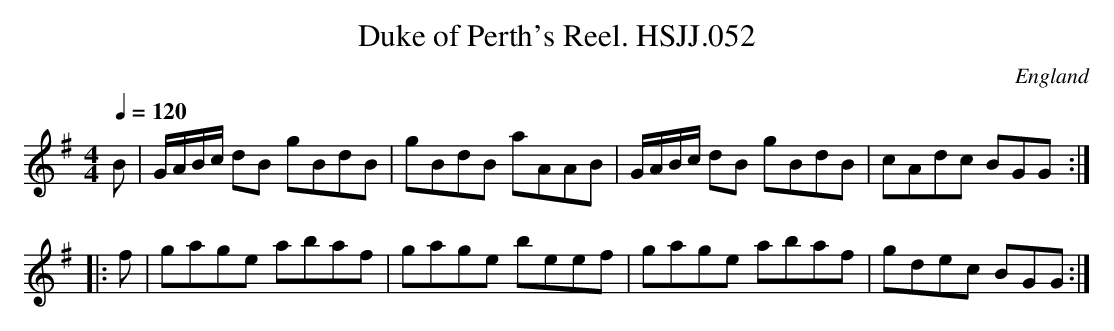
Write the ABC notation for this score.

X:1
T:Duke of Perth's Reel. HSJJ.052
L:1/8
M:4/4
O:England
Q:1/4=120
K:G
B|G/A/B/c/ dB gBdB|gBdB aAAB|G/A/B/c/ dB gBdB|cAdc BGG:|!
|:f|gage abaf|gage beef|gage abaf|gdec BGG:|
